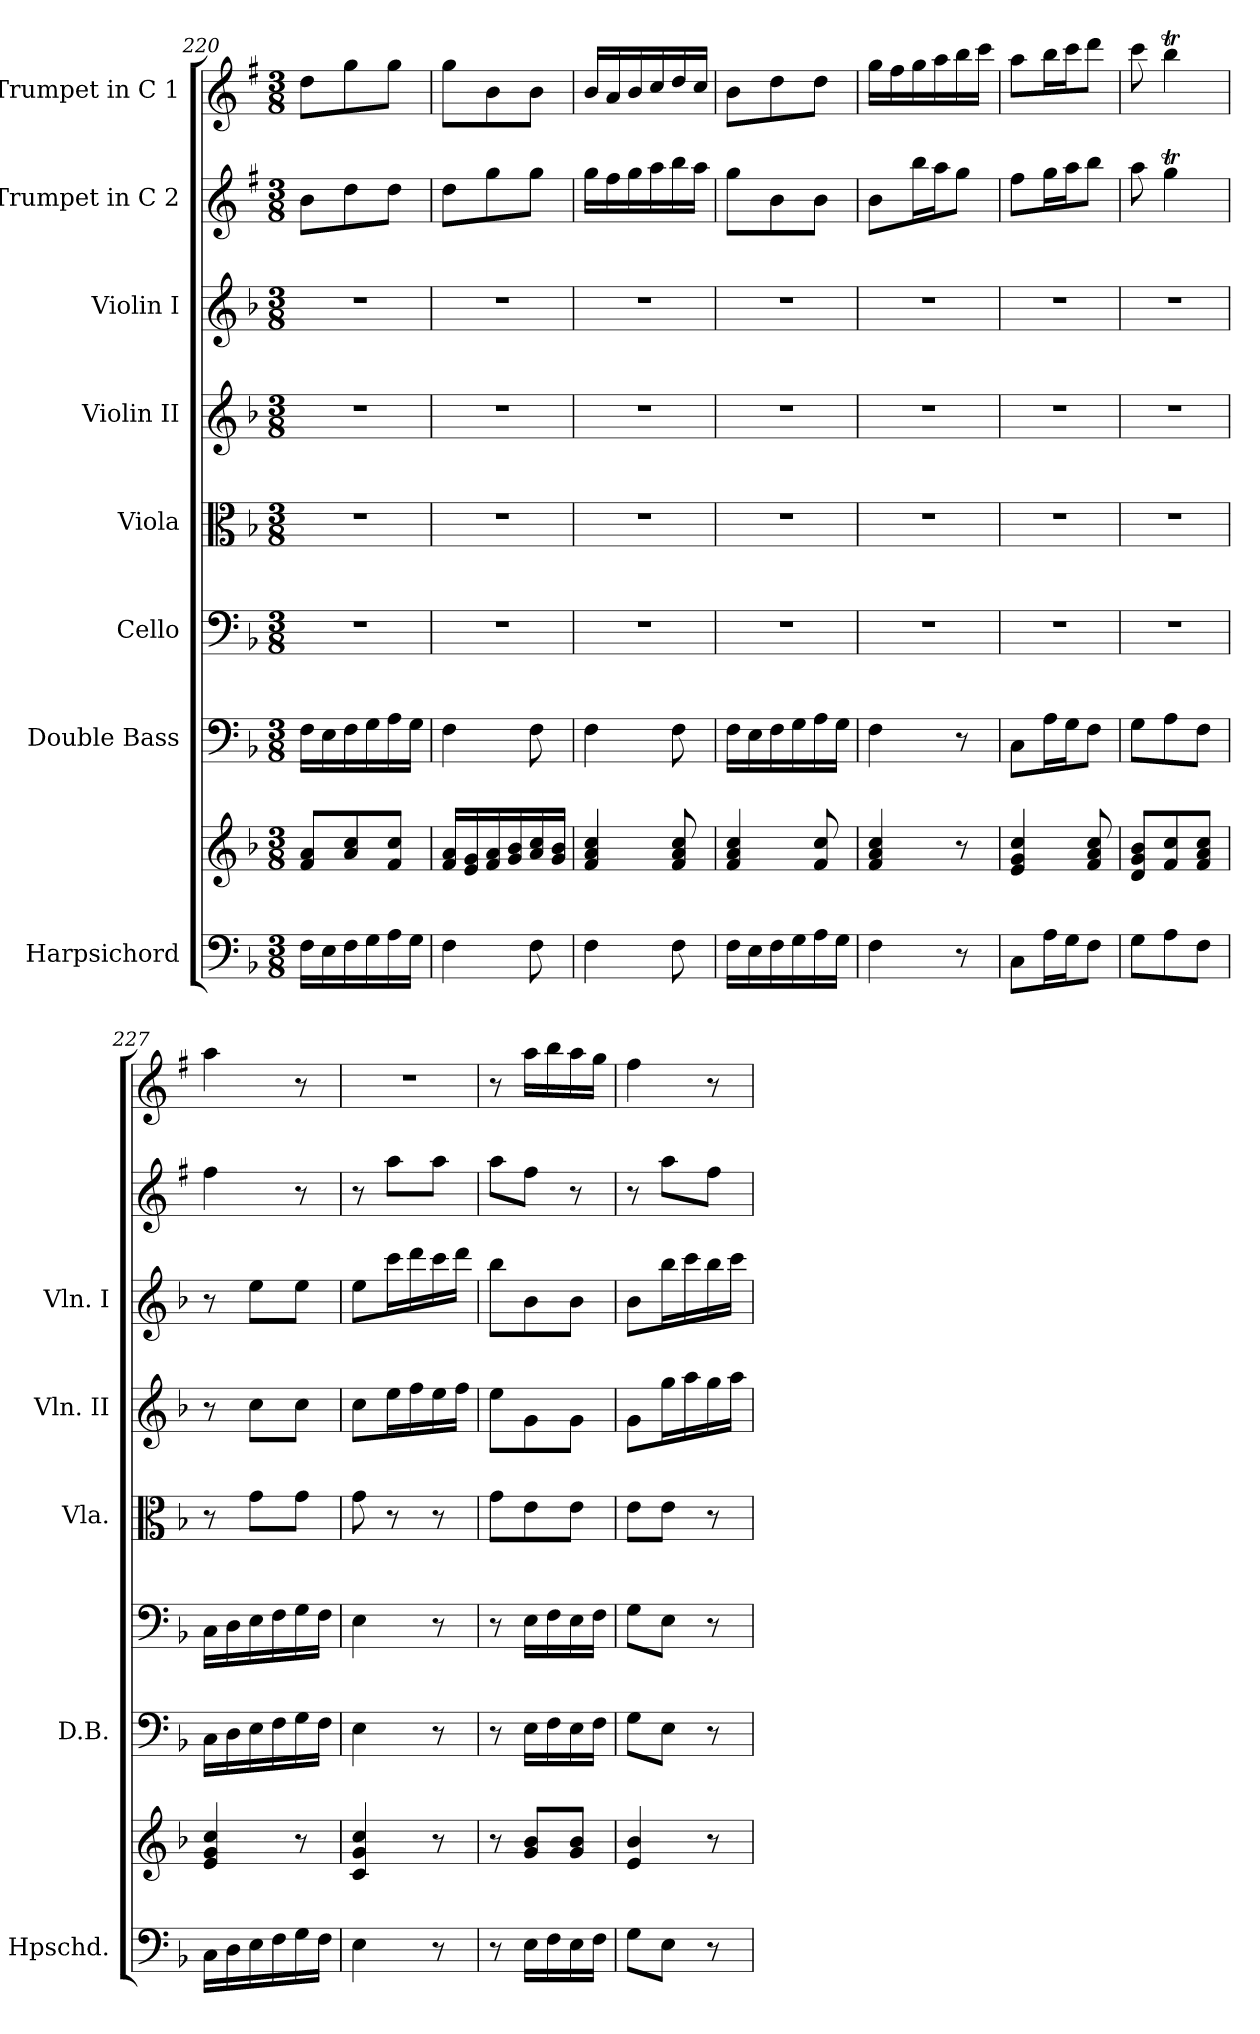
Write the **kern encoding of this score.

**kern	**kern	**kern	**kern	**kern	**kern	**kern	**kern	**kern
*part8	*part8	*part7	*part6	*part5	*part4	*part3	*part2	*part1
*staff9	*staff8	*staff7	*staff6	*staff5	*staff4	*staff3	*staff2	*staff1
*I"Harpsichord	*	*I"Double Bass	*I"Cello	*I"Viola	*I"Violin II	*I"Violin I	*I"Trumpet in C 2	*I"Trumpet in C 1
*I'Hpschd.	*	*I'D.B.	*	*I'Vla.	*I'Vln. II	*I'Vln. I	*	*
*clefF4	*clefG2	*clefF4	*clefF4	*clefC3	*clefG2	*clefG2	*clefG2	*clefG2
*	*	*ITrd7c12	*	*	*	*	*ITrd1c2	*ITrd1c2
*k[b-]	*k[b-]	*k[b-]	*k[b-]	*k[b-]	*k[b-]	*k[b-]	*k[b-]	*k[b-]
*F:	*F:	*F:	*F:	*F:	*F:	*F:	*F:	*F:
*M3/8	*M3/8	*M3/8	*M3/8	*M3/8	*M3/8	*M3/8	*M3/8	*M3/8
=220	=220	=220	=220	=220	=220	=220	=220	=220
16F\LL	8f/ 8a/L	16FF\LL	4.r	4.r	4.r	4.r	8a\L	8cc\L
16E\	.	16EE\	.	.	.	.	.	.
16F\	8a/ 8cc/	16FF\	.	.	.	.	8cc\	8ff\
16G\	.	16GG\	.	.	.	.	.	.
16A\	8f/ 8cc/J	16AA\	.	.	.	.	8cc\J	8ff\J
16G\JJ	.	16GG\JJ	.	.	.	.	.	.
!!LO:PB:g=z
=221	=221	=221	=221	=221	=221	=221	=221	=221
4F\	16f/ 16a/LL	4FF\	4.r	4.r	4.r	4.r	8cc\L	8ff\L
.	16e/ 16g/	.	.	.	.	.	.	.
.	16f/ 16a/	.	.	.	.	.	8ff\	8a\
.	16g/ 16b-/	.	.	.	.	.	.	.
8F\	16a/ 16cc/	8FF\	.	.	.	.	8ff\J	8a\J
.	16g/ 16b-/JJ	.	.	.	.	.	.	.
=222	=222	=222	=222	=222	=222	=222	=222	=222
4F\	4f/ 4a/ 4cc/	4FF\	4.r	4.r	4.r	4.r	16ff\LL	16a/LL
.	.	.	.	.	.	.	16ee\	16g/
.	.	.	.	.	.	.	16ff\	16a/
.	.	.	.	.	.	.	16gg\	16b-/
8F\	8f/ 8a/ 8cc/	8FF\	.	.	.	.	16aa\	16cc/
.	.	.	.	.	.	.	16gg\JJ	16b-/JJ
=223	=223	=223	=223	=223	=223	=223	=223	=223
16F\LL	4f/ 4a/ 4cc/	16FF\LL	4.r	4.r	4.r	4.r	8ff\L	8a\L
16E\	.	16EE\	.	.	.	.	.	.
16F\	.	16FF\	.	.	.	.	8a\	8cc\
16G\	.	16GG\	.	.	.	.	.	.
16A\	8f/ 8cc/	16AA\	.	.	.	.	8a\J	8cc\J
16G\JJ	.	16GG\JJ	.	.	.	.	.	.
=224	=224	=224	=224	=224	=224	=224	=224	=224
4F\	4f/ 4a/ 4cc/	4FF\	4.r	4.r	4.r	4.r	8a\L	16ff\LL
.	.	.	.	.	.	.	.	16ee\
.	.	.	.	.	.	.	16aa\L	16ff\
.	.	.	.	.	.	.	16gg\J	16gg\
8r	8r	8r	.	.	.	.	8ff\J	16aa\
.	.	.	.	.	.	.	.	16bb-\JJ
=225	=225	=225	=225	=225	=225	=225	=225	=225
8C\L	4e/ 4g/ 4cc/	8CC\L	4.r	4.r	4.r	4.r	8ee\L	8gg\L
16A\L	.	16AA\L	.	.	.	.	16ff\L	16aa\L
16G\J	.	16GG\J	.	.	.	.	16gg\J	16bb-\J
8F\J	8f/ 8a/ 8cc/	8FF\J	.	.	.	.	8aa\J	8ccc\J
!!LO:PB:g=z
=226	=226	=226	=226	=226	=226	=226	=226	=226
8G\L	8d/ 8g/ 8b-/L	8GG\L	4.r	4.r	4.r	4.r	8gg\	8bb-\
8A\	8f/ 8cc/	8AA\	.	.	.	.	4ffT\	4aat\
8F\J	8f/ 8a/ 8cc/J	8FF\J	.	.	.	.	.	.
=227	=227	=227	=227	=227	=227	=227	=227	=227
16C\LL	4e/ 4g/ 4cc/	16CC\LL	16C\LL	8r	8r	8r	4ee\	4gg\
16D\	.	16DD\	16D\	.	.	.	.	.
16E\	.	16EE\	16E\	8g\L	8cc\L	8ee\L	.	.
16F\	.	16FF\	16F\	.	.	.	.	.
16G\	8r	16GG\	16G\	8g\J	8cc\J	8ee\J	8r	8r
16F\JJ	.	16FF\JJ	16F\JJ	.	.	.	.	.
!!LO:PB:g=z
=228	=228	=228	=228	=228	=228	=228	=228	=228
4E\	4c/ 4g/ 4cc/	4EE\	4E\	8g\	8cc\L	8ee\L	8r	4.r
.	.	.	.	8r	16ee\L	16ccc\L	8gg\L	.
.	.	.	.	.	16ff\	16ddd\	.	.
8r	8r	8r	8r	8r	16ee\	16ccc\	8gg\J	.
.	.	.	.	.	16ff\JJ	16ddd\JJ	.	.
=229	=229	=229	=229	=229	=229	=229	=229	=229
8r	8r	8r	8r	8g\L	8ee\L	8bb-\L	8gg\L	8r
16E\LL	8g/ 8b-/L	16EE\LL	16E\LL	8e\	8g\	8b-\	8ee\J	16gg\LL
16F\	.	16FF\	16F\	.	.	.	.	16aa\
16E\	8g/ 8b-/J	16EE\	16E\	8e\J	8g\J	8b-\J	8r	16gg\
16F\JJ	.	16FF\JJ	16F\JJ	.	.	.	.	16ff\JJ
=230	=230	=230	=230	=230	=230	=230	=230	=230
8G\L	4e/ 4b-/	8GG\L	8G\L	8e\L	8g\L	8b-\L	8r	4ee\
8E\J	.	8EE\J	8E\J	8e\J	16gg\L	16bb-\L	8gg\L	.
.	.	.	.	.	16aa\	16ccc\	.	.
8r	8r	8r	8r	8r	16gg\	16bb-\	8ee\J	8r
.	.	.	.	.	16aa\JJ	16ccc\JJ	.	.
=	=	=	=	=	=	=	=	=
*-	*-	*-	*-	*-	*-	*-	*-	*-
